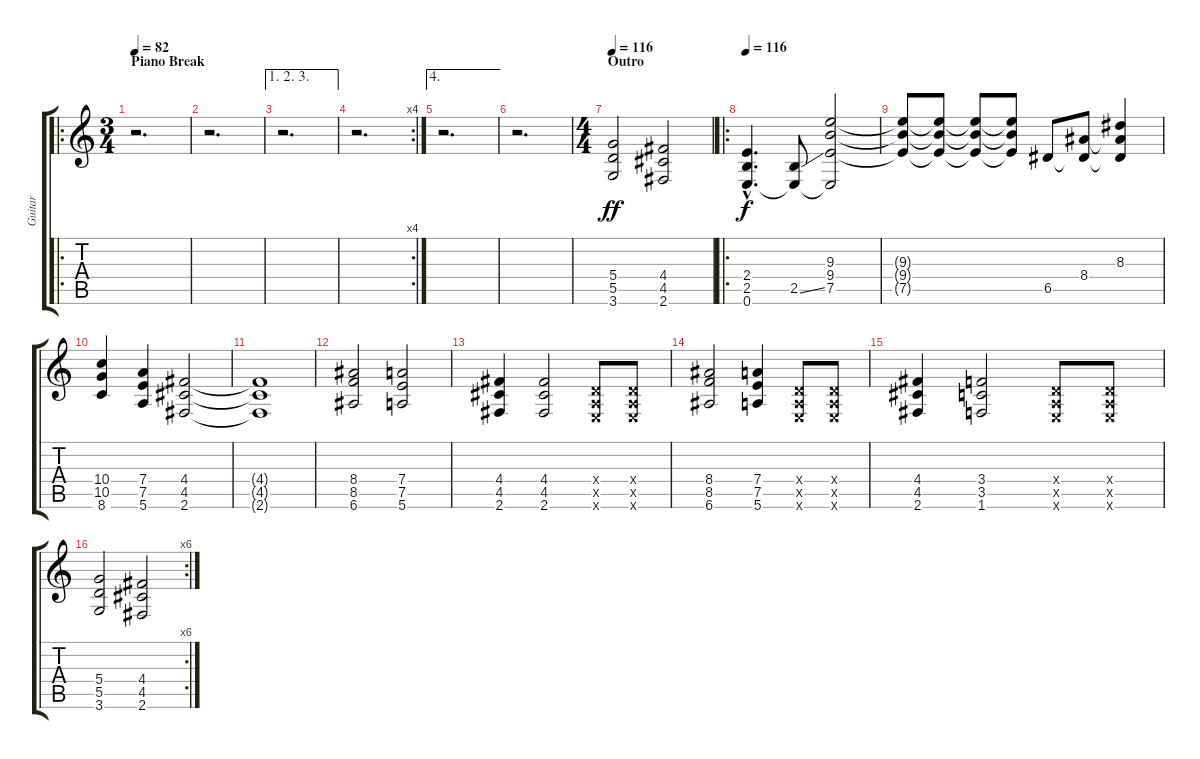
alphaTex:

\track ("Guitar" "Guitar") {instrument distortionguitar}
\staff {score tabs}
\tuning (E4 B3 G3 D3 A2 E2) {hide}
\ro
\ts (3 4)
\section ("" "Piano Break")
\tempo 82
\clef g2
\ks c
r.2{d dy f} |
r.2{d} |
\ae (1 2 3)
r.2{d} |
\rc 4
r.2{d} |
\ae 4
r.2{d} |
r.2{d} |
\ts (4 4)
\section ("" "Outro")
\tempo 116
(5.4 5.5 3.6).2{dy ff} (4.4 4.5 2.6).2 |
\ro
\tempo 116
(2.4{hac} 2.5{hac} 0.6{hac}).4{d dy f} (2.5{ss} 0.6{t}).8 (9.3 9.4 7.5 0.6{t}).2 |
(9.3{t} 9.4{t} 7.5{t}).8 (9.3{t} 9.4{t} 7.5{t}).8 (9.3{t} 9.4{t} 7.5{t}).8 (9.3{t} 9.4{t} 7.5{t}).8 6.5.8 (8.4 6.5{t}).8 (8.3 8.4{t} 6.5{t}).4 |
(10.4 10.5 8.6).4 (7.4 7.5 5.6).4 (4.4 4.5 2.6).2 |
(4.4{t} 4.5{t} 2.6{t}).1 |
(8.4 8.5 6.6).2 (7.4 7.5 5.6).2 |
(4.4 4.5 2.6).4 (4.4 4.5 2.6).2 (0.4{x} 0.5{x} 0.6{x}).8 (0.4{x} 0.5{x} 0.6{x}).8 |
(8.4 8.5 6.6).2 (7.4 7.5 5.6).4 (0.4{x} 0.5{x} 0.6{x}).8 (0.4{x} 0.5{x} 0.6{x}).8 |
(4.4 4.5 2.6).4 (3.4 3.5 1.6).2 (0.4{x} 0.5{x} 0.6{x}).8 (0.4{x} 0.5{x} 0.6{x}).8 |
\rc 6
(5.4 5.5 3.6).2 (4.4 4.5 2.6).2
